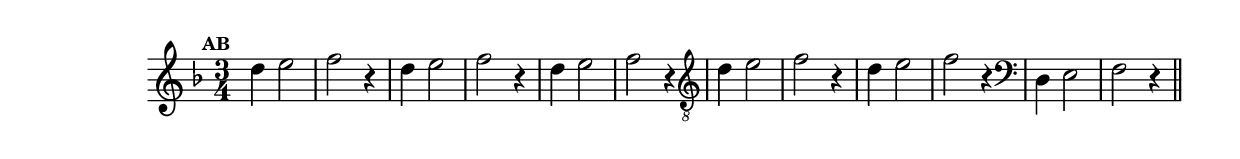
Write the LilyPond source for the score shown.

%% -*- coding: utf-8 -*-
\version "2.12.1"

%% \header { texidoc="Perguntas e Respostas"}

\relative c'' {

  \override Staff.TimeSignature #'style = #'()
  \time 3/4 
  \override Score.BarNumber #'transparent = ##t
  \override Score.RehearsalMark #'font-size = #-2
  \override Score.BarNumber #'transparent = ##t
  \set Score.markFormatter = #format-mark-numbers
  \key d \minor

  \mark 27

  %% CAVAQUINHO - BANJO
  \tag #'cv {
    d4 e2 | f r4 
  }

  %% BANDOLIM
  \tag #'bd {
    d4 e2 | f r4 
  }

  %% VIOLA
  \tag #'va {
    d4 e2 | f r4 
  }

  %% VIOLÃO TENOR
  \tag #'vt {
    \clef "G_8"
    d,4 e2 | f r4 
  }

  %% VIOLÃO
  \tag #'vi {
    \clef "G_8"
    d4 e2 | f r4 
  }

  %% BAIXO - BAIXOLÃO
  \tag #'bx {
    \clef bass
    d,4 e2 | f r4 
  }


  %% END DOCUMENT
  \bar "||"
}
